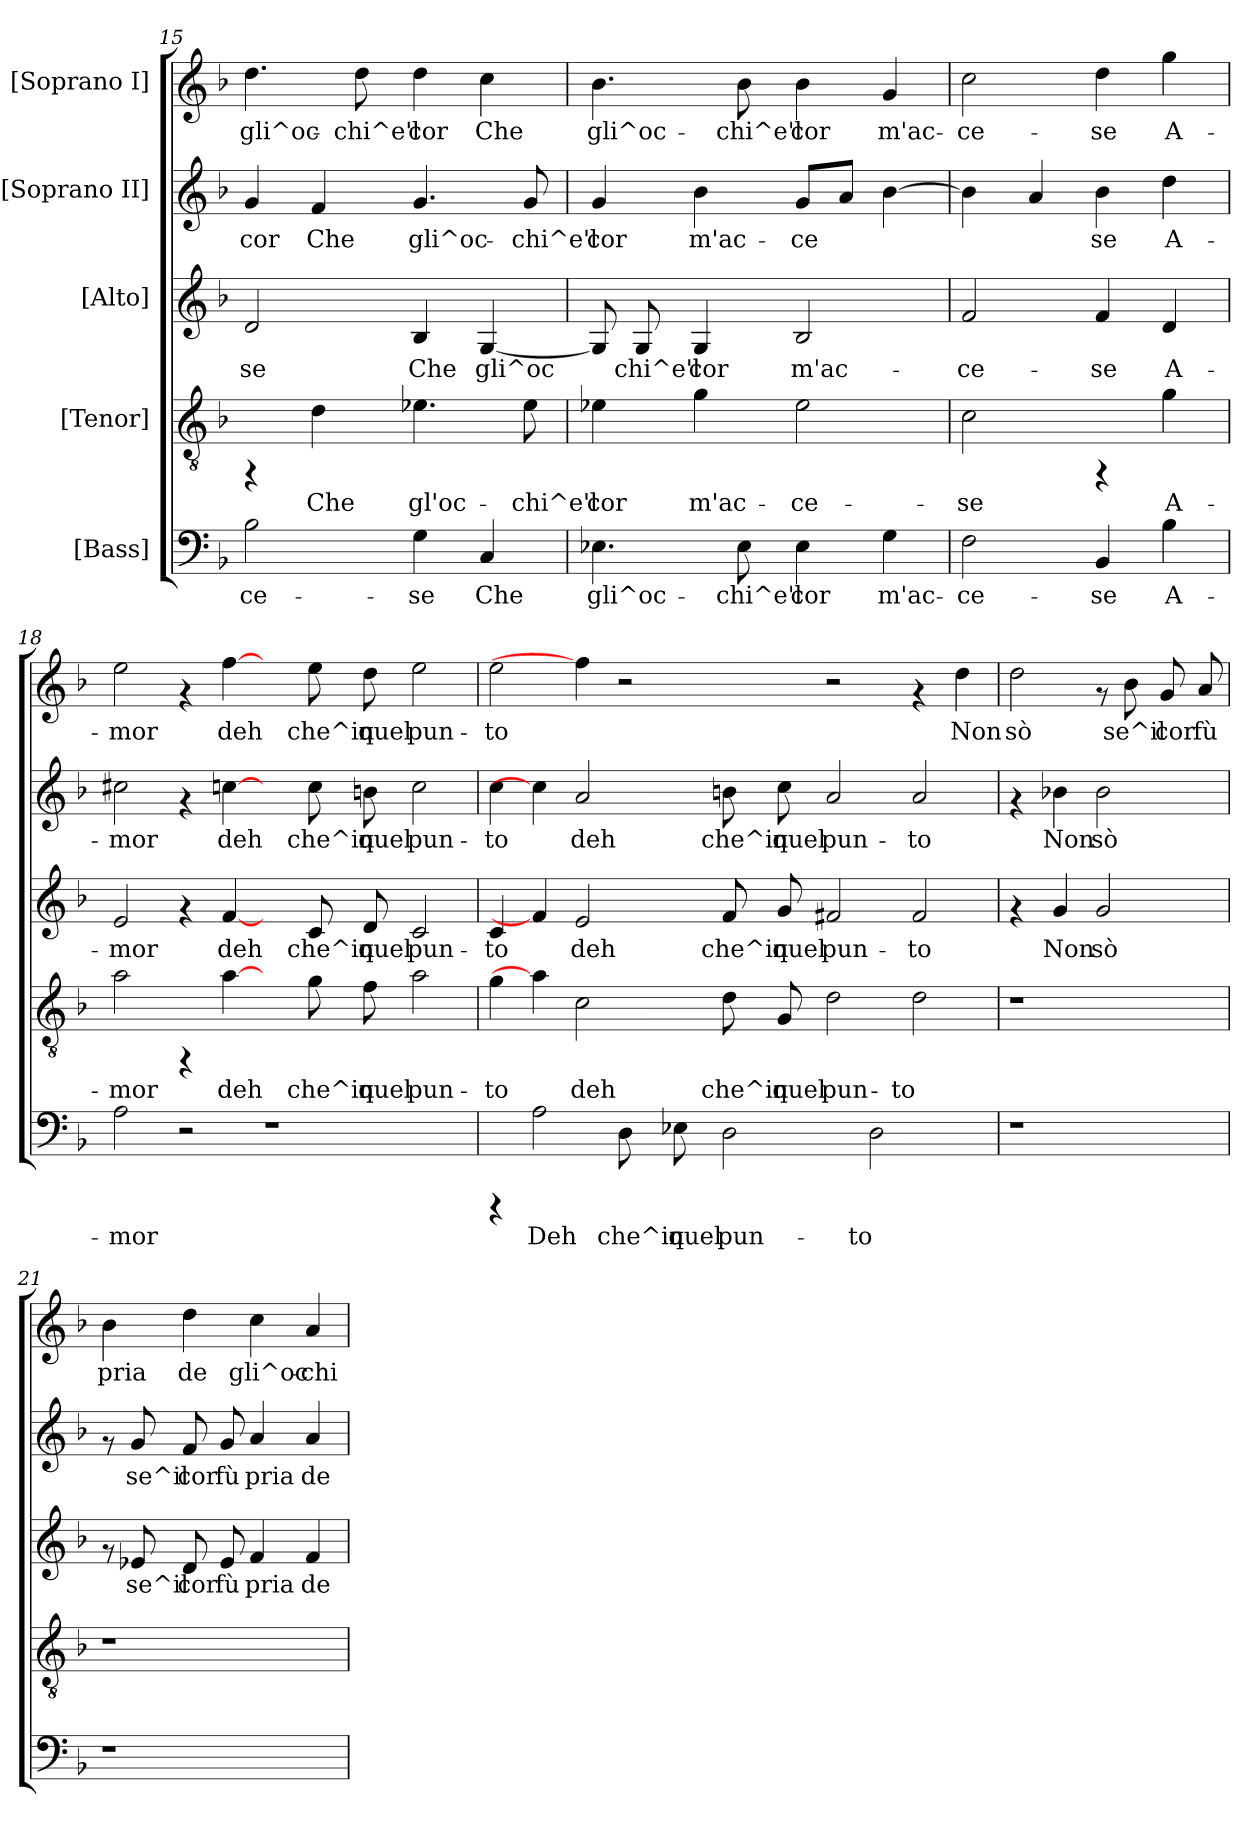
**kern	**text	**kern	**text	**kern	**text	**kern	**text	**kern	**text
*part5	*part5	*part4	*part4	*part3	*part3	*part2	*part2	*part1	*part1
*staff5	*staff5	*staff4	*staff4	*staff3	*staff3	*staff2	*staff2	*staff1	*staff1
*I"[Bass]	*	*I"[Tenor]	*	*I"[Alto]	*	*I"[Soprano II]	*	*I"[Soprano I]	*
*clefF4	*	*clefGv2	*	*clefG2	*	*clefG2	*	*clefG2	*
*k[b-]	*	*k[b-]	*	*k[b-]	*	*k[b-]	*	*k[b-]	*
*F:	*	*F:	*	*F:	*	*F:	*	*F:	*
=15	=15	=15	=15	=15	=15	=15	=15	=15	=15
!	!LO:LY:b:cj	!	!	!	!LO:LY:b:cj	!	!LO:LY:b:cj	!	!LO:LY:b:cj
2B-\	-ce-	4rFF	.	2d/	-se	4g/	cor	4.dd\	gli^oc-
!	!	!	!LO:LY:b:cj	!	!	!	!LO:LY:b:cj	!	!
.	.	4d\	Che	.	.	4f/	Che	.	.
!	!	!	!	!	!	!	!	!	!LO:LY:b:cj
.	.	.	.	.	.	.	.	8dd\	-chi^e'l
!	!LO:LY:b:cj	!	!LO:LY:b:cj	!	!LO:LY:b:cj	!	!LO:LY:b:cj	!	!LO:LY:b:cj
4G\	-se	4.e-X\	gl'oc-	4B-/	Che	4.g/	gli^oc-	4dd\	cor
!	!LO:LY:b:cj	!	!	!	!LO:LY:b:cj	!	!	!	!LO:LY:b:cj
4C/	Che	.	.	[<4G/	gli^oc-	.	.	4cc\	Che
!	!	!	!LO:LY:b:cj	!	!	!	!LO:LY:b:cj	!	!
.	.	8e-\	-chi^e'l	.	.	8g/	-chi^e'l	.	.
=16	=16	=16	=16	=16	=16	=16	=16	=16	=16
!	!LO:LY:b:cj	!	!LO:LY:b:cj	!	!LO:LY:b:cj	!	!LO:LY:b:cj	!	!LO:LY:b:cj
4.E-X\	gli^oc-	4e-X\	cor	8G/]	--	4g/	cor	4.b-\	gli^oc-
!	!	!	!	!	!LO:LY:b:cj	!	!	!	!
.	.	.	.	8G/	-chi^e'l	.	.	.	.
!	!	!	!LO:LY:b:cj	!	!LO:LY:b:cj	!	!LO:LY:b:cj	!	!
.	.	4g\	m'ac-	4G/	cor	4b-\	m'ac-	.	.
!	!LO:LY:b:cj	!	!	!	!	!	!	!	!LO:LY:b:cj
8E-\	-chi^e'l	.	.	.	.	.	.	8b-\	-chi^e'l
!	!LO:LY:b:cj	!	!LO:LY:b:cj	!	!LO:LY:b:cj	!	!LO:LY:b:cj	!	!LO:LY:b:cj
4E-\	cor	2e-\	-ce-	2B-/	m'ac-	8g/L	-ce-	4b-\	cor
!	!	!	!	!	!	!	!LO:LY:b:cj	!	!
.	.	.	.	.	.	8a/J	--	.	.
!	!LO:LY:b:cj	!	!	!	!	!	!LO:LY:b:cj	!	!LO:LY:b:cj
4G\	m'ac-	.	.	.	.	[>4b-\	--	4g/	m'ac-
=17	=17	=17	=17	=17	=17	=17	=17	=17	=17
!	!LO:LY:b:cj	!	!LO:LY:b:cj	!	!LO:LY:b:cj	!	!LO:LY:b:cj	!	!LO:LY:b:cj
2F\	-ce-	2c\	-se	2f/	-ce-	4b-\]	--	2cc\	-ce-
!	!	!	!	!	!	!	!LO:LY:b:cj	!	!
.	.	.	.	.	.	4a/	--	.	.
!	!LO:LY:b:cj	!	!	!	!LO:LY:b:cj	!	!LO:LY:b:cj	!	!LO:LY:b:cj
4BB-/	-se	4rFF	.	4f/	-se	4b-\	-se	4dd\	-se
!	!LO:LY:b:cj	!	!LO:LY:b:cj	!	!LO:LY:b:cj	!	!LO:LY:b:cj	!	!LO:LY:b:cj
4B-\	A-	4g\	A-	4d/	A-	4dd\	A-	4gg\	A-
!!LO:PB:g=z
=18	=18	=18	=18	=18	=18	=18	=18	=18	=18
!	!LO:LY:b:cj	!	!LO:LY:b:cj	!	!LO:LY:b:cj	!	!LO:LY:b:cj	!	!LO:LY:b:cj
2A\	-mor	2a\	-mor	2e/	-mor	2cc#X\	-mor	2ee\	-mor
2r	.	4rFF	.	4rf	.	4rf	.	4rf	.
!	!	!	!LO:LY:b:cj	!	!LO:LY:b:cj	!	!LO:LY:b:cj	!	!LO:LY:b:cj
.	.	[4a\	deh	[4f/	deh	[4ccn\	deh	[4ff\	deh
1r	.	4ryy	.	4ryy	.	4ryy	.	4ryy	.
!	!	!	!LO:LY:b:cj	!	!LO:LY:b:cj	!	!LO:LY:b:cj	!	!LO:LY:b:cj
.	.	8g\	che^in	8c/	che^in	8cc\	che^in	8ee\	che^in
!	!	!	!LO:LY:b:cj	!	!LO:LY:b:cj	!	!LO:LY:b:cj	!	!LO:LY:b:cj
.	.	8f\	quel	8d/	quel	8bn\	quel	8dd\	quel
!	!	!	!LO:LY:b:cj	!	!LO:LY:b:cj	!	!LO:LY:b:cj	!	!LO:LY:b:cj
.	.	2a\	pun-	2c/	pun-	2cc\	pun-	2ee\	pun-
=19	=19	=19	=19	=19	=19	=19	=19	=19	=19
!	!	!	!LO:LY:b:cj	!	!LO:LY:b:cj	!	!LO:LY:b:cj	!	!LO:LY:b:cj
4rCCC	.	4g\	-to	4c/	-to	4cc\	-to	2ee\	-to
!	!LO:LY:b:cj	!	!	!	!	!	!	!	!
2A\	Deh	4a\]	.	4f/]	.	4cc\]	.	.	.
!	!	!	!LO:LY:b:cj	!	!LO:LY:b:cj	!	!LO:LY:b:cj	!	!
.	.	2c\	deh	2e/	deh	2a/	deh	4ff\]	.
!	!LO:LY:b:cj	!	!	!	!	!	!	!	!
8D\	che^in	.	.	.	.	.	.	2r	.
!	!LO:LY:b:cj	!	!	!	!	!	!	!	!
8E-X\	quel	.	.	.	.	.	.	.	.
!	!LO:LY:b:cj	!	!LO:LY:b:cj	!	!LO:LY:b:cj	!	!LO:LY:b:cj	!	!
2D\	pun-	8d\	che^in	8f/	che^in	8bn\	che^in	.	.
!	!	!	!LO:LY:b:cj	!	!LO:LY:b:cj	!	!LO:LY:b:cj	!	!
.	.	8G/	quel	8g/	quel	8cc\	quel	.	.
!	!	!	!LO:LY:b:cj	!	!LO:LY:b:cj	!	!LO:LY:b:cj	!	!
.	.	2d\	pun-	2f#X/	pun-	2a/	pun-	2r	.
!	!LO:LY:b:cj	!	!	!	!	!	!	!	!
2D\	-to	.	.	.	.	.	.	.	.
!	!	!	!LO:LY:b:cj	!	!LO:LY:b:cj	!	!LO:LY:b:cj	!	!
.	.	2d\	-to	2f#/	-to	2a/	-to	4rf	.
!	!	!	!	!	!	!	!	!	!LO:LY:b:cj
4ryy	.	.	.	.	.	.	.	4dd\	Non
=20	=20	=20	=20	=20	=20	=20	=20	=20	=20
!	!	!	!	!	!	!	!	!	!LO:LY:b:cj
1r	.	1r	.	4rf	.	4rf	.	2dd\	sò
!	!	!	!	!	!LO:LY:b:cj	!	!LO:LY:b:cj	!	!
.	.	.	.	4g/	Non	4b-X\	Non	.	.
!	!	!	!	!	!LO:LY:b:cj	!	!LO:LY:b:cj	!	!
.	.	.	.	2g/	sò	2b-\	sò	8rf	.
!	!	!	!	!	!	!	!	!	!LO:LY:b:cj
.	.	.	.	.	.	.	.	8b-\	se^il
!	!	!	!	!	!	!	!	!	!LO:LY:b:cj
.	.	.	.	.	.	.	.	8g/	cor
!	!	!	!	!	!	!	!	!	!LO:LY:b:cj
.	.	.	.	.	.	.	.	8a/	fù
=21	=21	=21	=21	=21	=21	=21	=21	=21	=21
!	!	!	!	!	!	!	!	!	!LO:LY:b:cj
1r	.	1r	.	8rf	.	8rf	.	4b-\	pria
!	!	!	!	!	!LO:LY:b:cj	!	!LO:LY:b:cj	!	!
.	.	.	.	8e-X/	se^il	8g/	se^il	.	.
!	!	!	!	!	!LO:LY:b:cj	!	!LO:LY:b:cj	!	!LO:LY:b:cj
.	.	.	.	8d/	cor	8f/	cor	4dd\	de
!	!	!	!	!	!LO:LY:b:cj	!	!LO:LY:b:cj	!	!
.	.	.	.	8e-/	fù	8g/	fù	.	.
!	!	!	!	!	!LO:LY:b:cj	!	!LO:LY:b:cj	!	!LO:LY:b:cj
.	.	.	.	4f/	pria	4a/	pria	4cc\	gli^oc-
!	!	!	!	!	!LO:LY:b:cj	!	!LO:LY:b:cj	!	!LO:LY:b:cj
.	.	.	.	4f/	de	4a/	de	4a>/	-chi
=	=	=	=	=	=	=	=	=	=
*-	*-	*-	*-	*-	*-	*-	*-	*-	*-
